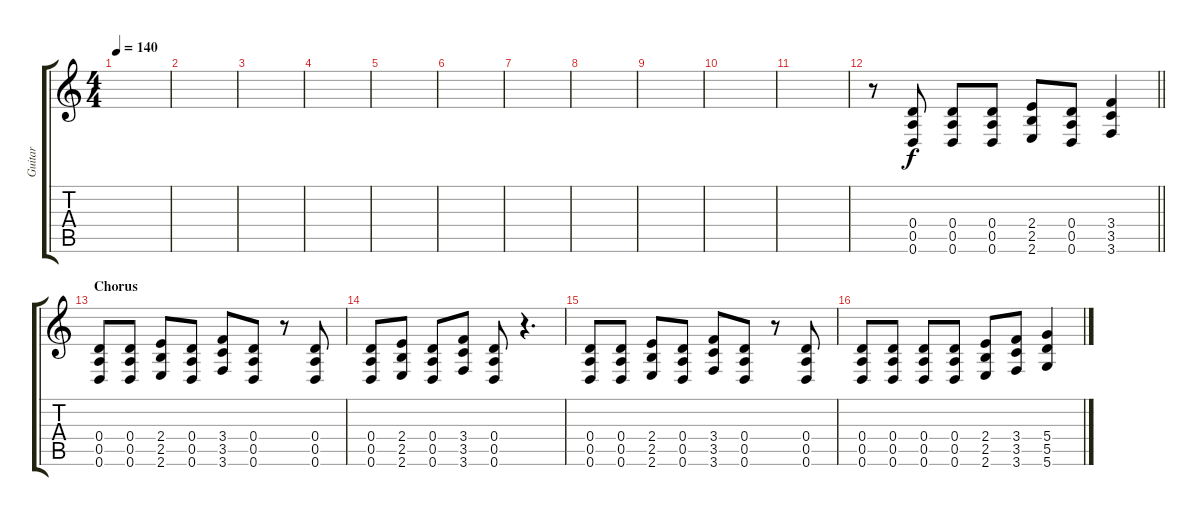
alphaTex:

\track ("Guitar" "Guitar") {instrument distortionguitar}
\staff {score tabs}
\tuning (E4 B3 G3 D3 A2 D2) {hide}
\ts (4 4)
\tempo 140
\clef g2
\ks c
|
|
|
|
|
|
|
|
|
|
|
\barLineRight lightlight
r.8 (0.4 0.5 0.6).8 (0.4 0.5 0.6).8 (0.4 0.5 0.6).8 (2.4 2.5 2.6).8 (0.4 0.5 0.6).8 (3.4 3.5 3.6).4 |
\section ("" "Chorus")
(0.4 0.5 0.6).8 (0.4 0.5 0.6).8 (2.4 2.5 2.6).8 (0.4 0.5 0.6).8 (3.4 3.5 3.6).8 (0.4 0.5 0.6).8 r.8 (0.4 0.5 0.6).8 |
(0.4 0.5 0.6).8 (2.4 2.5 2.6).8 (0.4 0.5 0.6).8 (3.4 3.5 3.6).8 (0.4 0.5 0.6).8 r.4{d} |
(0.4 0.5 0.6).8 (0.4 0.5 0.6).8 (2.4 2.5 2.6).8 (0.4 0.5 0.6).8 (3.4 3.5 3.6).8 (0.4 0.5 0.6).8 r.8 (0.4 0.5 0.6).8 |
(0.4 0.5 0.6).8 (0.4 0.5 0.6).8 (0.4 0.5 0.6).8 (0.4 0.5 0.6).8 (2.4 2.5 2.6).8 (3.4 3.5 3.6).8 (5.4 5.5 5.6).4
